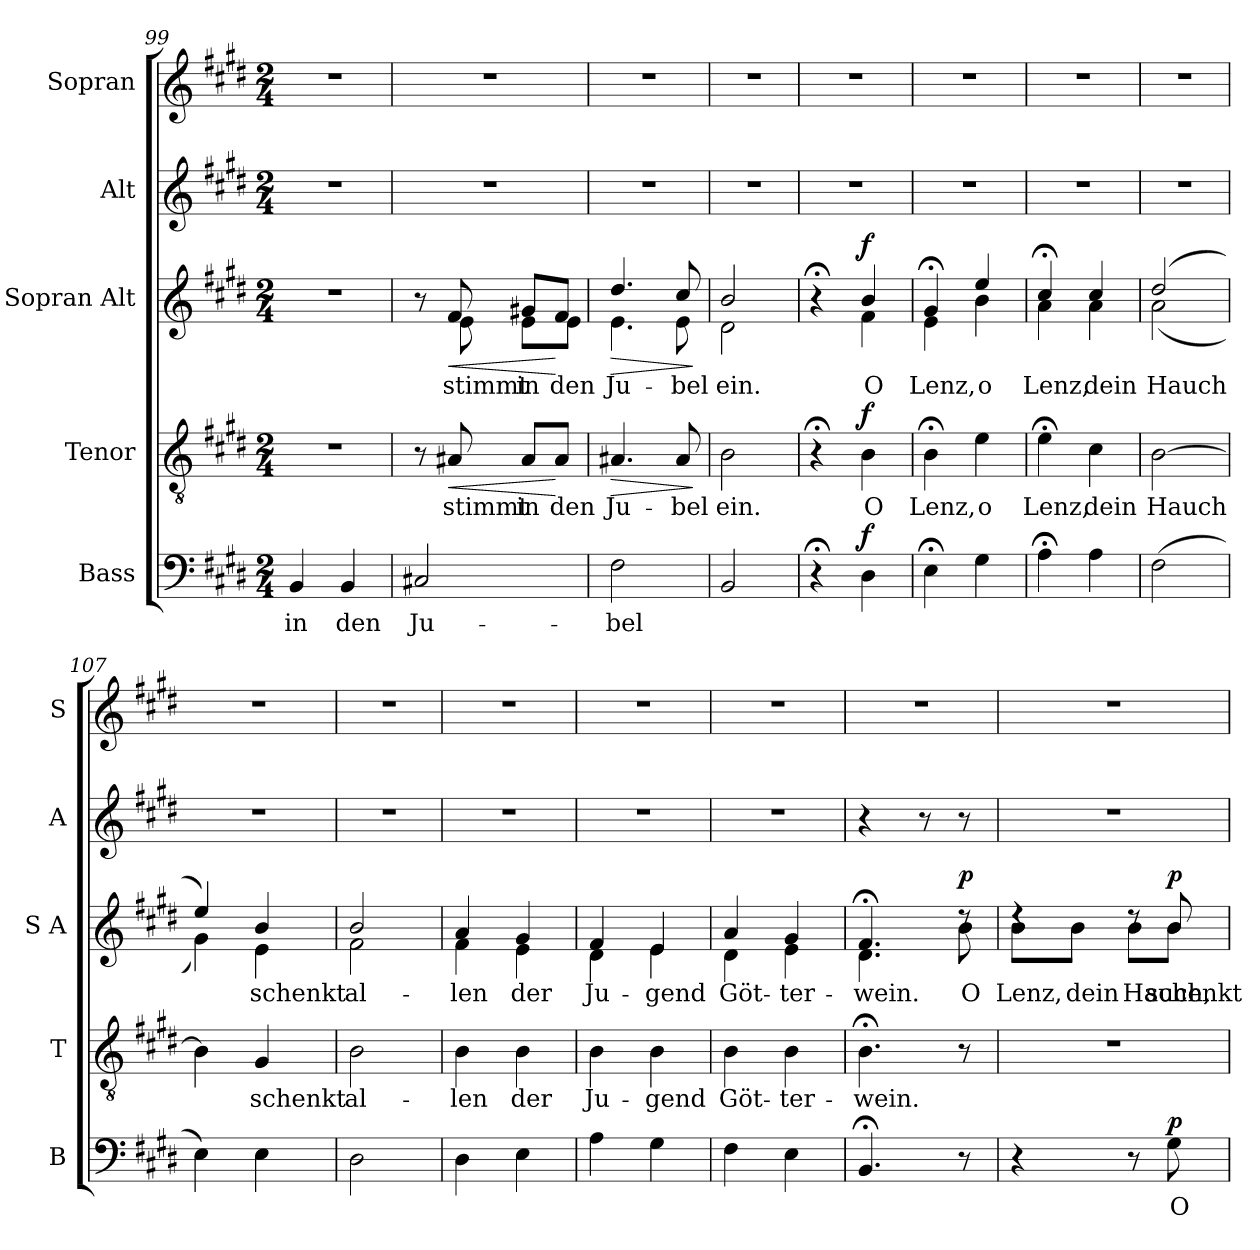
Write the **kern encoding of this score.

**kern	**text	**dynam	**kern	**text	**dynam	**kern	**text	**dynam	**kern	**kern
*part5	*part5	*part5	*part4	*part4	*part4	*part3	*part3	*part3	*part2	*part1
*staff5	*staff5	*staff5	*staff4	*staff4	*staff4	*staff3	*staff3	*staff3	*staff2	*staff1
*I"Bass	*	*	*I"Tenor	*	*	*I"Sopran Alt	*	*	*I"Alt	*I"Sopran
*I'B	*	*	*I'T	*	*	*I'S A	*	*	*I'A	*I'S
*clefF4	*	*	*clefGv2	*	*	*clefG2	*	*	*clefG2	*clefG2
*k[f#c#g#d#]	*	*	*k[f#c#g#d#]	*	*	*k[f#c#g#d#]	*	*	*k[f#c#g#d#]	*k[f#c#g#d#]
*M2/4	*	*	*M2/4	*	*	*M2/4	*	*	*M2/4	*M2/4
=99	=99	=99	=99	=99	=99	=99	=99	=99	=99	=99
!	!LO:LY:b	!	!	!	!	!	!	!	!	!
4BB/	in	.	2r	.	.	2r	.	.	2r	2r
!	!LO:LY:b	!	!	!	!	!	!	!	!	!
4BB/	den	.	.	.	.	.	.	.	.	.
=100	=100	=100	=100	=100	=100	=100	=100	=100	=100	=100
!	!LO:LY:b	!	!	!	!	!	!	!	!	!
*	*	*	*	*	*	*^	*	*	*	*
2C#X/	Ju-	.	8r	.	.	8r	8ryy	.	.	2r	2r
!	!	!	!	!LO:LY:b	!LO:HP:b	!	!	!LO:LY:b	!LO:HP:b	!	!
.	.	.	8A#X/	stimmt	<	8f#/	8e\	stimmt	<	.	.
!	!	!	!	!LO:LY:b	!	!	!	!LO:LY:b	!	!	!
.	.	.	8A#/L	in	.	8g#X/L	8e\L	in	.	.	.
!	!	!	!	!LO:LY:b	!	!	!	!LO:LY:b	!	!	!
.	.	.	8A#/J	den	[	8f#/J	8e\J	den	[	.	.
=101	=101	=101	=101	=101	=101	=101	=101	=101	=101	=101	=101
!	!LO:LY:b	!	!	!LO:LY:b	!LO:HP:b	!	!	!LO:LY:b	!LO:HP:b	!	!
2F#\	-bel	.	4.A#X/	Ju-	>	4.dd#/	4.e\	Ju-	>	2r	2r
!	!	!	!	!LO:LY:b	!	!	!	!LO:LY:b	!	!	!
.	.	.	8A#/	-bel	.	8cc#/	8e\	-bel	.	.	.
*	*	*	*	*	*	*v	*v	*	*	*	*
.	.	.	.	.	]	.	.	]	.	.
!!LO:LB:g=z
=102	=102	=102	=102	=102	=102	=102	=102	=102	=102	=102
!	!	!	!	!LO:LY:b	!	!	!LO:LY:b	!	!	!
*	*	*	*	*	*	*^	*	*	*	*
2BB/	.	.	2B\	ein.	.	2b/	2d#\	ein.	.	2r	2r
=103	=103	=103	=103	=103	=103	=103	=103	=103	=103	=103	=103
4r;<	.	.	4r;<	.	.	4r;<	4ryy	.	.	2r	2r
!	!	!LO:DY:a	!	!LO:LY:b	!LO:DY:a	!	!	!LO:LY:b	!LO:DY:a	!	!
4D#\	.	f	4B\	O	f	4b/	4f#\	O	f	.	.
=104	=104	=104	=104	=104	=104	=104	=104	=104	=104	=104	=104
!	!	!	!	!LO:LY:b	!	!	!	!LO:LY:b	!	!	!
4E;<\	.	.	4B;<\	Lenz,	.	4g#;</	4e\	Lenz,	.	2r	2r
!	!	!	!	!LO:LY:b	!	!	!	!LO:LY:b	!	!	!
4G#\	.	.	4e\	o	.	4ee/	4b\	o	.	.	.
=105	=105	=105	=105	=105	=105	=105	=105	=105	=105	=105	=105
!	!	!	!	!LO:LY:b	!	!	!	!LO:LY:b	!	!	!
4A;<\	.	.	4e;<\	Lenz,	.	4cc#;</	4a\	Lenz,	.	2r	2r
!	!	!	!	!LO:LY:b	!	!	!	!LO:LY:b	!	!	!
4A\	.	.	4c#\	dein	.	4cc#/	4a\	dein	.	.	.
=106	=106	=106	=106	=106	=106	=106	=106	=106	=106	=106	=106
!	!	!	!	!LO:LY:b	!	!	!	!LO:LY:b	!	!	!
(2F#\	.	.	[2B\	Hauch	.	(2dd#/	(2a\	Hauch	.	2r	2r
=107	=107	=107	=107	=107	=107	=107	=107	=107	=107	=107	=107
4E\)	.	.	4B\]	.	.	4ee/)	4g#\)	.	.	2r	2r
!	!	!	!	!LO:LY:b	!	!	!	!LO:LY:b	!	!	!
4E\	.	.	4G#/	schenkt	.	4b/	4e\	schenkt	.	.	.
=108	=108	=108	=108	=108	=108	=108	=108	=108	=108	=108	=108
!	!	!	!	!LO:LY:b	!	!	!	!LO:LY:b	!	!	!
2D#\	.	.	2B\	al-	.	2b/	2f#\	al-	.	2r	2r
=109	=109	=109	=109	=109	=109	=109	=109	=109	=109	=109	=109
!	!	!	!	!LO:LY:b	!	!	!	!LO:LY:b	!	!	!
4D#\	.	.	4B\	-len	.	4a/	4f#\	-len	.	2r	2r
!	!	!	!	!LO:LY:b	!	!	!	!LO:LY:b	!	!	!
4E\	.	.	4B\	der	.	4g#/	4e\	der	.	.	.
!!LO:LB:g=z
=110	=110	=110	=110	=110	=110	=110	=110	=110	=110	=110	=110
!	!	!	!	!LO:LY:b	!	!	!	!LO:LY:b	!	!	!
4A\	.	.	4B\	Ju-	.	4f#/	4d#\	Ju-	.	2r	2r
!	!	!	!	!LO:LY:b	!	!	!	!LO:LY:b	!	!	!
4G#\	.	.	4B\	-gend	.	4e/	4e\	-gend	.	.	.
=111	=111	=111	=111	=111	=111	=111	=111	=111	=111	=111	=111
!	!	!	!	!LO:LY:b	!	!	!	!LO:LY:b	!	!	!
4F#\	.	.	4B\	Göt-	.	4a/	4d#\	Göt-	.	2r	2r
!	!	!	!	!LO:LY:b	!	!	!	!LO:LY:b	!	!	!
4E\	.	.	4B\	-ter-	.	4g#/	4e\	-ter-	.	.	.
=112	=112	=112	=112	=112	=112	=112	=112	=112	=112	=112	=112
!	!	!	!	!LO:LY:b	!	!	!	!LO:LY:b	!	!	!
4.BB;</	.	.	4.B;<\	-wein.	.	4.f#;</	4.d#\	-wein.	.	4r	2r
.	.	.	.	.	.	.	.	.	.	8r	.
!	!	!	!	!	!	!	!	!LO:LY:b	!LO:DY:a	!	!
8r	.	.	8r	.	.	8rdd	8b\	O	p	8r	.
=113	=113	=113	=113	=113	=113	=113	=113	=113	=113	=113	=113
!	!	!	!	!	!	!	!	!LO:LY:b	!	!	!
4r	.	.	2r	.	.	4rdd	8b\L	Lenz,	.	2r	2r
!	!	!	!	!	!	!	!	!LO:LY:b	!	!	!
.	.	.	.	.	.	.	8b\J	dein	.	.	.
!	!	!	!	!	!	!	!	!LO:LY:b	!	!	!
8r	.	.	.	.	.	8rdd	8b\L	Hauch,	.	.	.
!	!LO:LY:b	!	!	!	!	!	!	!LO:LY:b	!	!	!
!	!	!LO:DY:a	!	!	!	!	!	!LO:LY:b	!LO:DY:a	!	!
8G#\	O	p	.	.	.	8b/	8b\J	schenkt	p	.	.
*	*	*	*	*	*	*v	*v	*	*	*	*
=	=	=	=	=	=	=	=	=	=	=
*-	*-	*-	*-	*-	*-	*-	*-	*-	*-	*-
